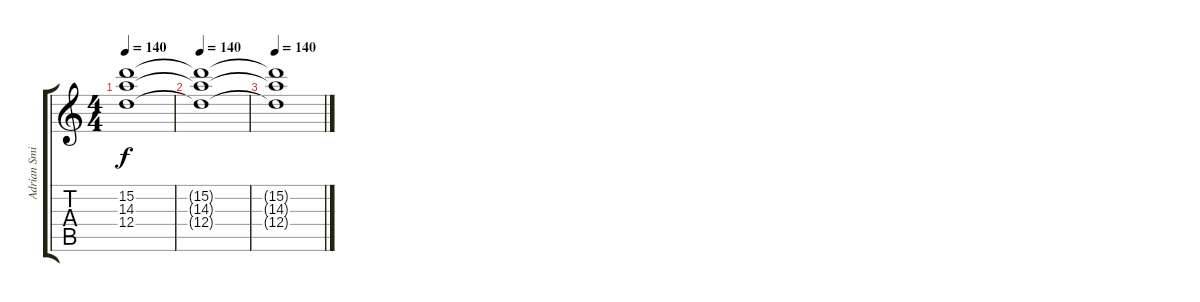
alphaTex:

\track ("Adrian Smith" "Adrian Smi") {instrument distortionguitar}
\staff {score tabs}
\tuning (E4 B3 G3 D3 A2 E2) {hide}
\ts (4 4)
\tempo 140
\clef g2
\ks c
(15.2{t} 14.3{t} 12.4{t}).1{dy f} |
\tempo 140
(15.2{t} 14.3{t} 12.4{t}).1 |
\tempo 140
(15.2{t} 14.3{t} 12.4{t}).1
